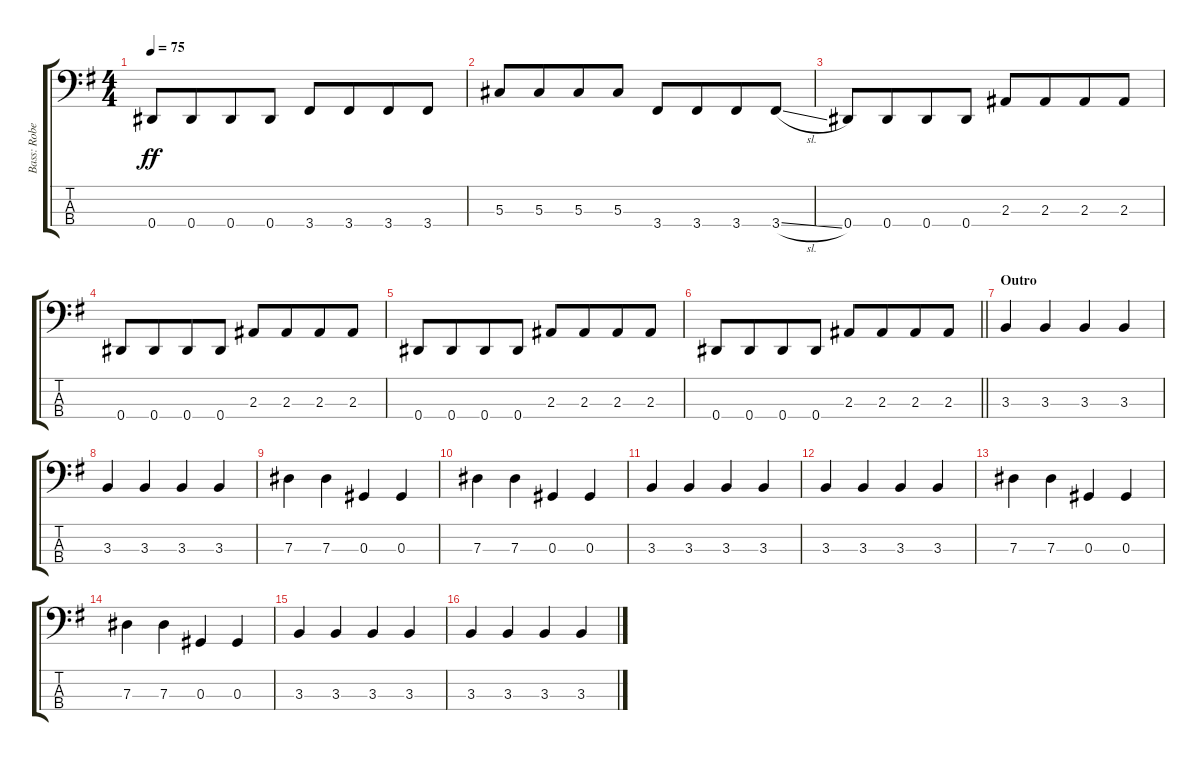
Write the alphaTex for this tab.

\track ("Bass: Robert" "Bass: Robe") {instrument electricbassfinger}
\staff {score tabs}
\tuning (Gb2 Db2 Ab1 Eb1) {hide}
\ts (4 4)
\tempo 75
\clef f4
\ks g
0.4.8{dy ff} 0.4.8{beam merge} 0.4.8 0.4.8 3.4.8 3.4.8{beam merge} 3.4.8 3.4.8 |
5.3.8 5.3.8{beam merge} 5.3.8 5.3.8 3.4.8 3.4.8{beam merge} 3.4.8 3.4{sl}.8 |
0.4.8 0.4.8{beam merge} 0.4.8 0.4.8 2.3.8 2.3.8{beam merge} 2.3.8 2.3.8 |
0.4.8 0.4.8{beam merge} 0.4.8 0.4.8 2.3.8 2.3.8{beam merge} 2.3.8 2.3.8 |
0.4.8 0.4.8{beam merge} 0.4.8 0.4.8 2.3.8 2.3.8{beam merge} 2.3.8 2.3.8 |
\barLineRight lightlight
0.4.8 0.4.8{beam merge} 0.4.8 0.4.8 2.3.8 2.3.8{beam merge} 2.3.8 2.3.8 |
\section ("" "Outro")
3.3.4 3.3.4 3.3.4 3.3.4 |
3.3.4 3.3.4 3.3.4 3.3.4 |
7.3.4 7.3.4 0.3.4 0.3.4 |
7.3.4 7.3.4 0.3.4 0.3.4 |
3.3.4 3.3.4 3.3.4 3.3.4 |
3.3.4 3.3.4 3.3.4 3.3.4 |
7.3.4 7.3.4 0.3.4 0.3.4 |
7.3.4 7.3.4 0.3.4 0.3.4 |
3.3.4 3.3.4 3.3.4 3.3.4 |
3.3.4 3.3.4 3.3.4 3.3.4
